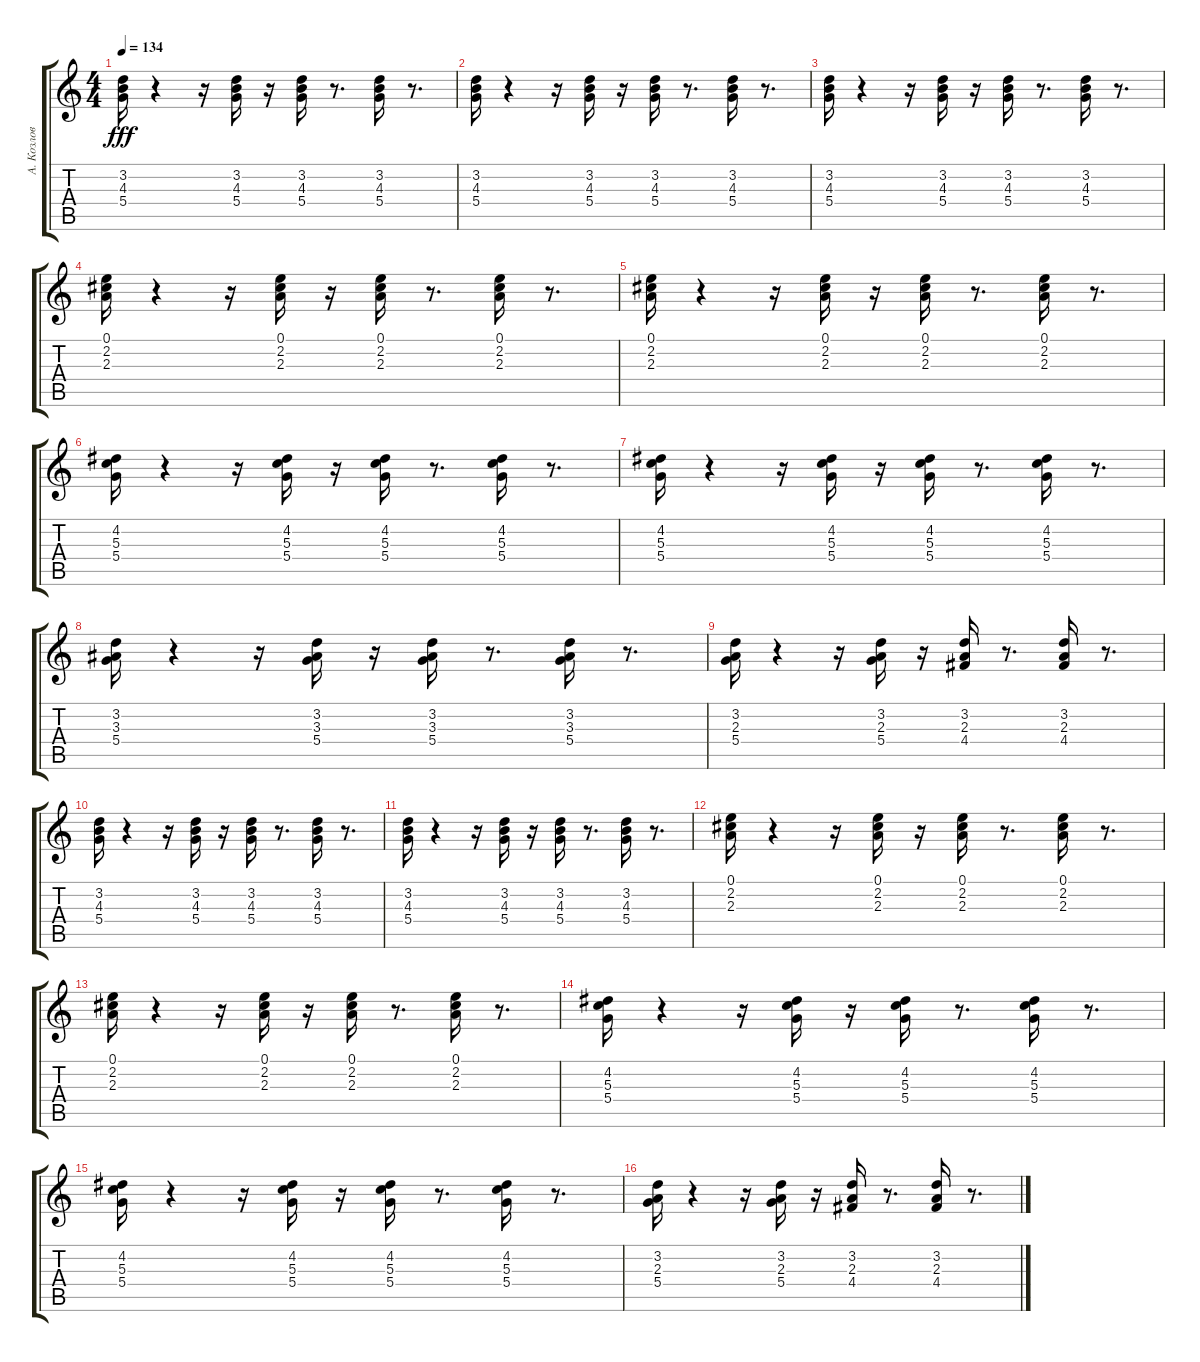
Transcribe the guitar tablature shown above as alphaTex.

\track ("А. Козлов" "А. Козлов") {instrument fretlessbass}
\staff {score tabs}
\tuning (E4 B3 G3 D3 A2 E2) {hide}
\ts (4 4)
\tempo 134
\clef g2
\ks c
(3.2 4.3 5.4).16{dy fff} r.4 r.16 (3.2 4.3 5.4).16 r.16 (3.2 4.3 5.4).16 r.8{d} (3.2 4.3 5.4).16 r.8{d} |
(3.2 4.3 5.4).16 r.4 r.16 (3.2 4.3 5.4).16 r.16 (3.2 4.3 5.4).16 r.8{d} (3.2 4.3 5.4).16 r.8{d} |
(3.2 4.3 5.4).16 r.4 r.16 (3.2 4.3 5.4).16 r.16 (3.2 4.3 5.4).16 r.8{d} (3.2 4.3 5.4).16 r.8{d} |
(0.1 2.2 2.3).16 r.4 r.16 (0.1 2.2 2.3).16 r.16 (0.1 2.2 2.3).16 r.8{d} (0.1 2.2 2.3).16 r.8{d} |
(0.1 2.2 2.3).16 r.4 r.16 (0.1 2.2 2.3).16 r.16 (0.1 2.2 2.3).16 r.8{d} (0.1 2.2 2.3).16 r.8{d} |
(4.2 5.3 5.4).16 r.4 r.16 (4.2 5.3 5.4).16 r.16 (4.2 5.3 5.4).16 r.8{d} (4.2 5.3 5.4).16 r.8{d} |
(4.2 5.3 5.4).16 r.4 r.16 (4.2 5.3 5.4).16 r.16 (4.2 5.3 5.4).16 r.8{d} (4.2 5.3 5.4).16 r.8{d} |
(3.2 3.3 5.4).16 r.4 r.16 (3.2 3.3 5.4).16 r.16 (3.2 3.3 5.4).16 r.8{d} (3.2 3.3 5.4).16 r.8{d} |
(3.2 2.3 5.4).16 r.4 r.16 (3.2 2.3 5.4).16 r.16 (3.2 2.3 4.4).16 r.8{d} (3.2 2.3 4.4).16 r.8{d} |
(3.2 4.3 5.4).16 r.4 r.16 (3.2 4.3 5.4).16 r.16 (3.2 4.3 5.4).16 r.8{d} (3.2 4.3 5.4).16 r.8{d} |
(3.2 4.3 5.4).16 r.4 r.16 (3.2 4.3 5.4).16 r.16 (3.2 4.3 5.4).16 r.8{d} (3.2 4.3 5.4).16 r.8{d} |
(0.1 2.2 2.3).16 r.4 r.16 (0.1 2.2 2.3).16 r.16 (0.1 2.2 2.3).16 r.8{d} (0.1 2.2 2.3).16 r.8{d} |
(0.1 2.2 2.3).16 r.4 r.16 (0.1 2.2 2.3).16 r.16 (0.1 2.2 2.3).16 r.8{d} (0.1 2.2 2.3).16 r.8{d} |
(4.2 5.3 5.4).16 r.4 r.16 (4.2 5.3 5.4).16 r.16 (4.2 5.3 5.4).16 r.8{d} (4.2 5.3 5.4).16 r.8{d} |
(4.2 5.3 5.4).16 r.4 r.16 (4.2 5.3 5.4).16 r.16 (4.2 5.3 5.4).16 r.8{d} (4.2 5.3 5.4).16 r.8{d} |
(3.2 2.3 5.4).16 r.4 r.16 (3.2 2.3 5.4).16 r.16 (3.2 2.3 4.4).16 r.8{d} (3.2 2.3 4.4).16 r.8{d}
